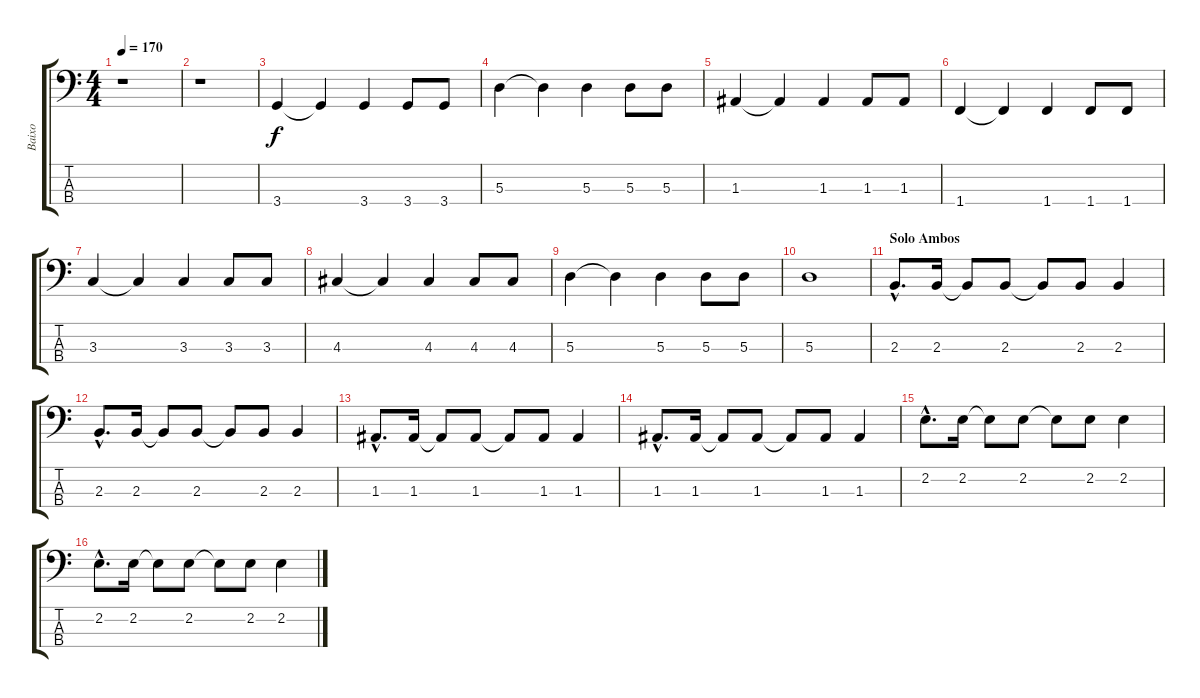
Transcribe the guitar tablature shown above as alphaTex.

\track ("Baixo" "Baixo") {instrument electricbassfinger}
\staff {score tabs}
\tuning (G2 D2 A1 E1) {hide}
\ts (4 4)
\tempo 170
\clef f4
\ks c
r.1{dy f} |
r.1 |
3.4.4 3.4{t}.4 3.4.4 3.4.8 3.4.8 |
5.3.4 5.3{t}.4 5.3.4 5.3.8 5.3.8 |
1.3.4 1.3{t}.4 1.3.4 1.3.8 1.3.8 |
1.4.4 1.4{t}.4 1.4.4 1.4.8 1.4.8 |
3.3.4 3.3{t}.4 3.3.4 3.3.8 3.3.8 |
4.3.4 4.3{t}.4 4.3.4 4.3.8 4.3.8 |
5.3.4 5.3{t}.4 5.3.4 5.3.8 5.3.8 |
5.3.1 |
\section ("" "Solo Ambos")
2.3{hac}.8{d} 2.3.16 2.3{t}.8 2.3.8 2.3{t}.8 2.3.8 2.3.4 |
2.3{hac}.8{d} 2.3.16 2.3{t}.8 2.3.8 2.3{t}.8 2.3.8 2.3.4 |
1.3{hac}.8{d} 1.3.16 1.3{t}.8 1.3.8 1.3{t}.8 1.3.8 1.3.4 |
1.3{hac}.8{d} 1.3.16 1.3{t}.8 1.3.8 1.3{t}.8 1.3.8 1.3.4 |
2.2{hac}.8{d} 2.2.16 2.2{t}.8 2.2.8 2.2{t}.8 2.2.8 2.2.4 |
2.2{hac}.8{d} 2.2.16 2.2{t}.8 2.2.8 2.2{t}.8 2.2.8 2.2.4
